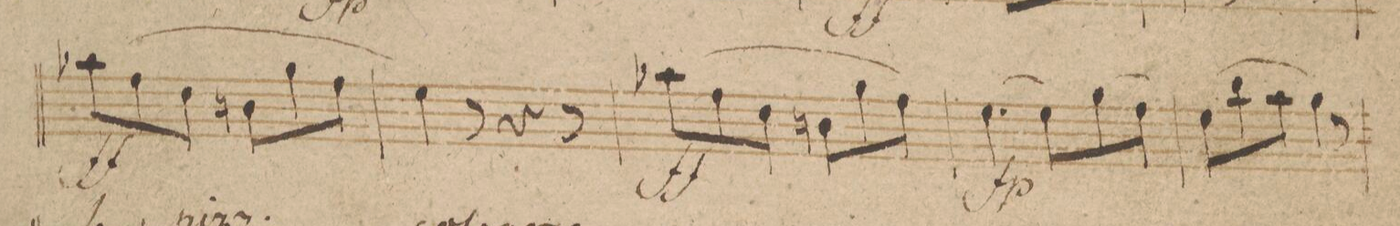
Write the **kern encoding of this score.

**kern	**dynam
*I"Violino Imo	*
*clefG2	*
*k[b-]	*
*M6/8	*
(8aa-X\L	ff
8ff\	.
8dd\J	.
8bn\L	.
8gg\	.
8ff\J	.
=53	=53
4ee\)	.
8r	.
4r	.
8r	.
=54	=54
(8aa-X\L	ff
8ff\	.
8dd\J	.
8bn\L	.
8gg\	.
8ff\J)	.
=55	=55
[4.ee\	fp
8ee\L]	.
(8gg\	.
8ff\J)	.
=56	=56
(8ee\L	.
8bb-\	.
8aa\J	.
4gg\)	.
8r	.
=57	=57
*-	*-
